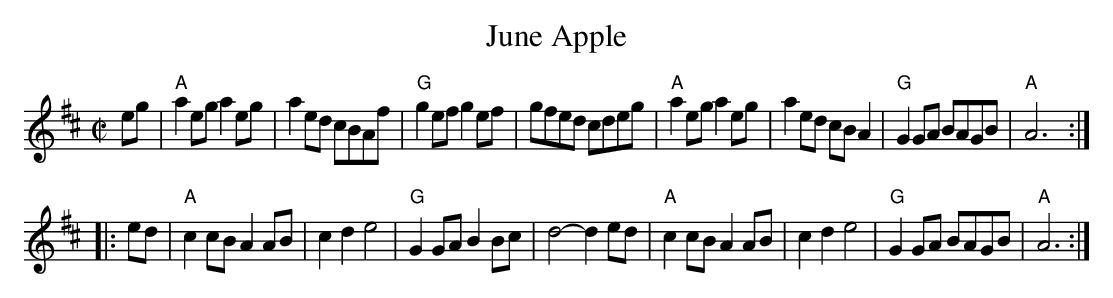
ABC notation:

X:1
T: June Apple
M: C|
L: 1/8
K: AMix
eg \
| "A"a2eg a2eg | a2ed cBAf | "G"g2ef g2ef | gfed cdeg \
| "A"a2eg a2eg | a2ed cBA2 | "G"G2GA BAGB | "A"A6 :|
|: ed \
| "A"c2cB A2AB | c2d2 e4 | "G"G2GA B2Bc | d4- d2ed \
| "A"c2cB A2AB | c2d2 e4 | "G"G2GA BAGB | "A"A6 :|
